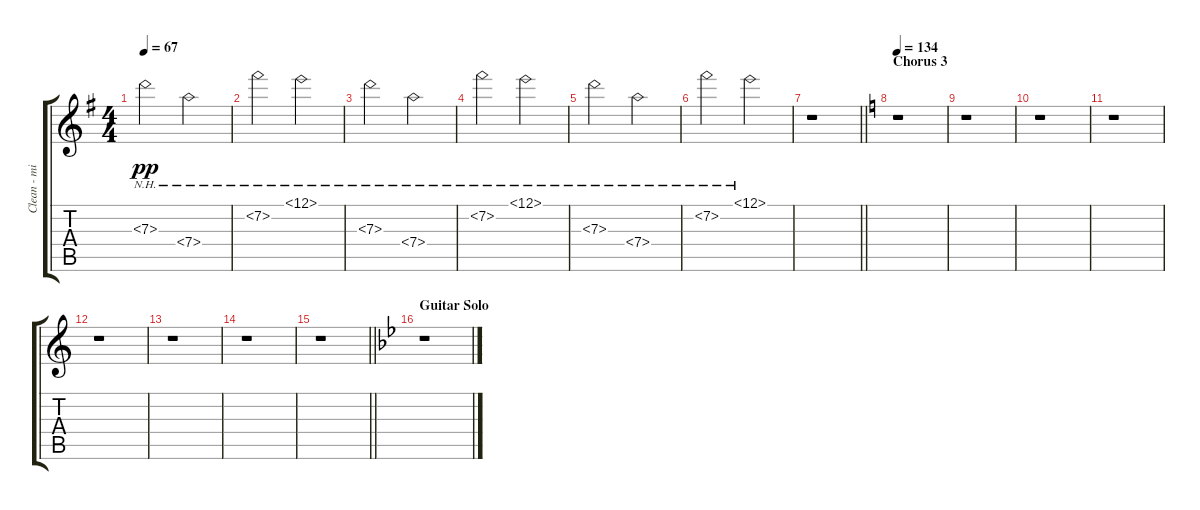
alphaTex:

\track ("Clean - middle" "Clean - mi") {instrument electricguitarclean}
\staff {score tabs}
\tuning (E4 B3 G3 D3 A2 E2) {hide}
\ts (4 4)
\tempo 67
\clef g2
\ks eminor
7.3{nh}.2{dy pp} 7.4{nh}.2 |
7.2{nh}.2 12.1{nh}.2 |
7.3{nh}.2 7.4{nh}.2 |
7.2{nh}.2 12.1{nh}.2 |
7.3{nh}.2 7.4{nh}.2 |
7.2{nh}.2 12.1{nh}.2 |
\barLineRight lightlight
r.1 |
\section ("" "Chorus 3")
\tempo 134
\ks aminor
r.1 |
r.1 |
r.1 |
r.1 |
r.1 |
r.1 |
r.1 |
\barLineRight lightlight
r.1 |
\section ("" "Guitar Solo")
\ks gminor
r.1
